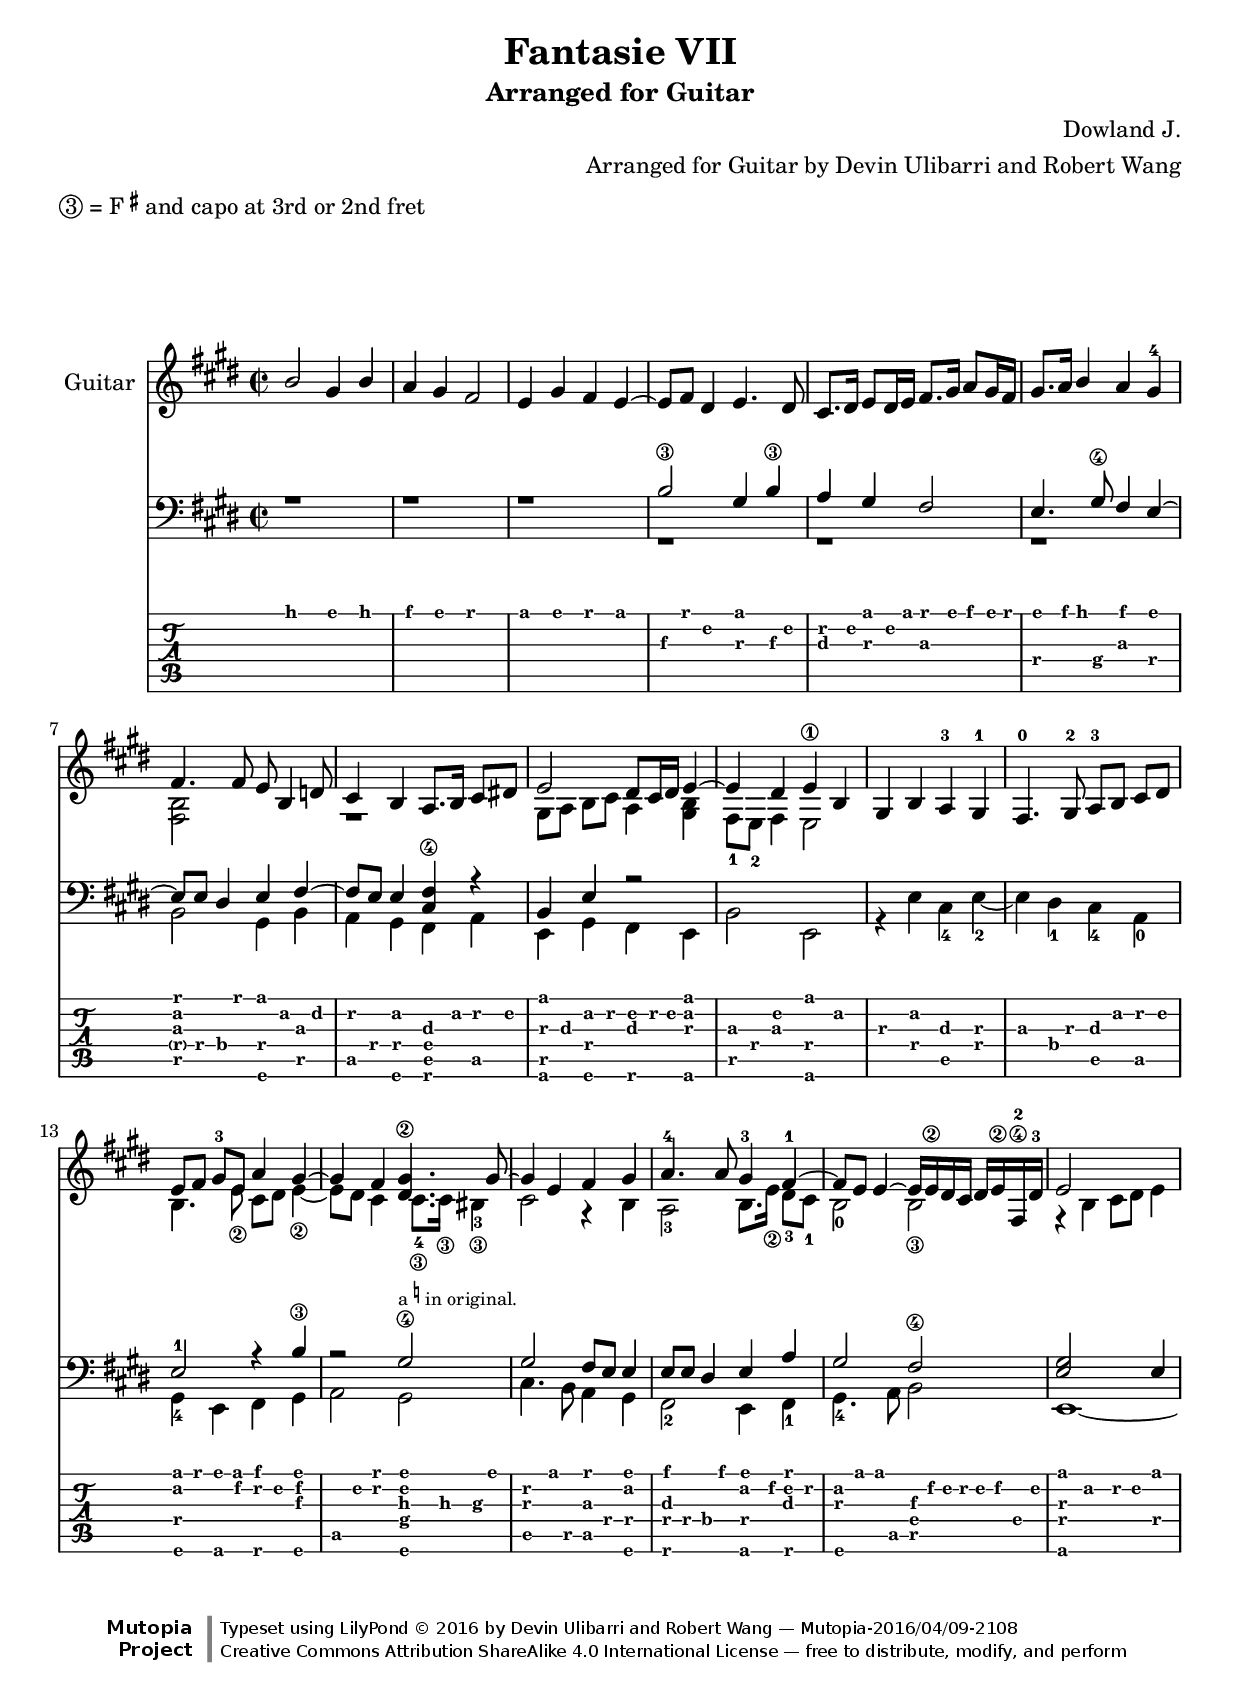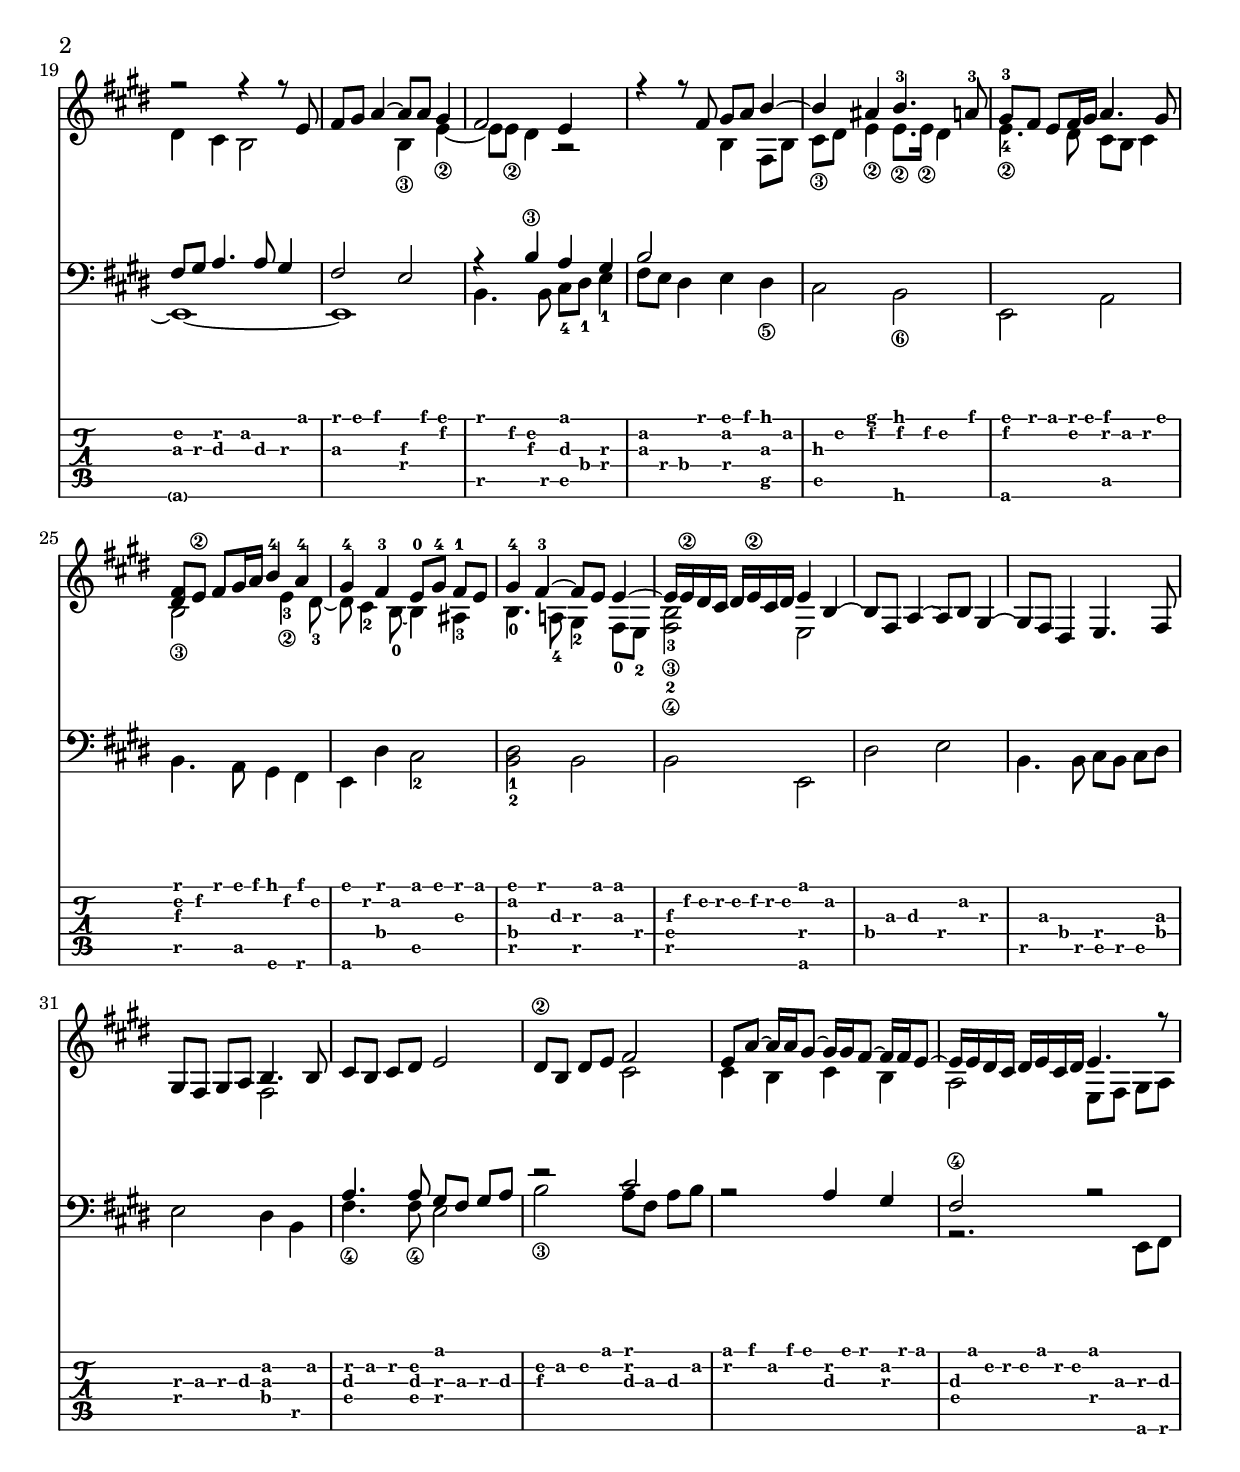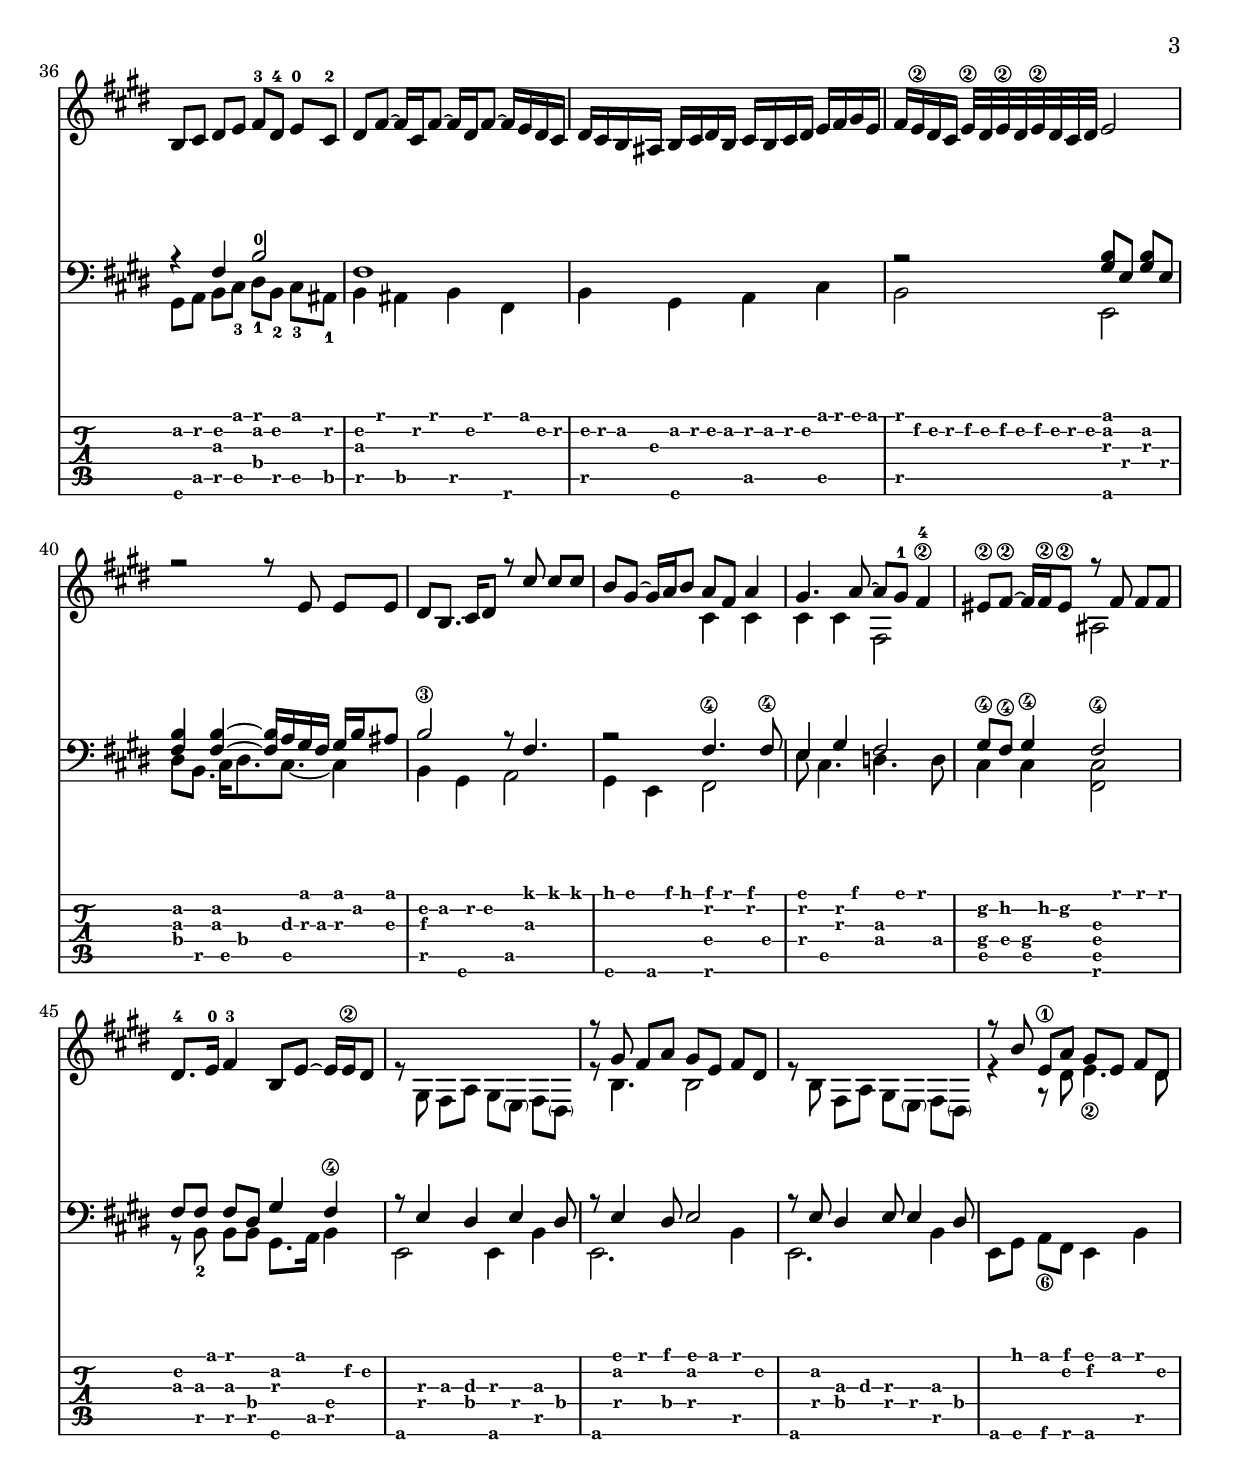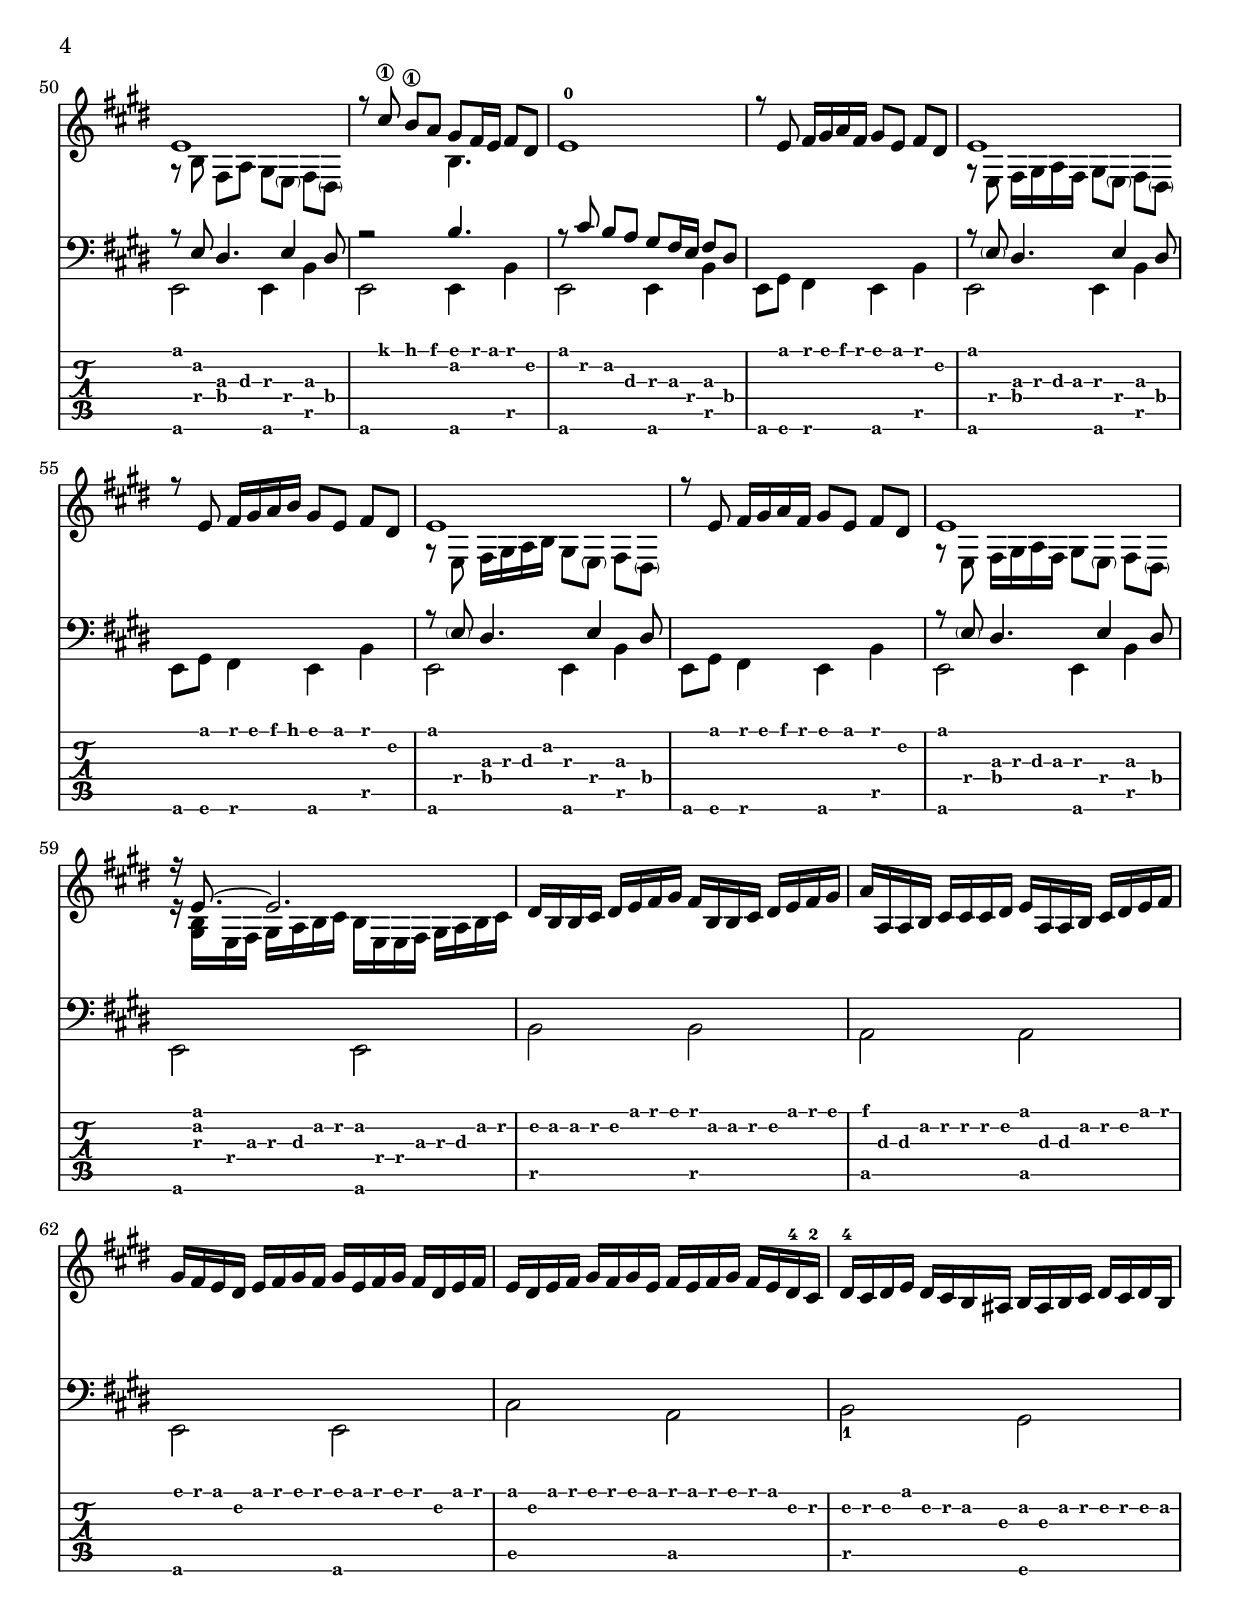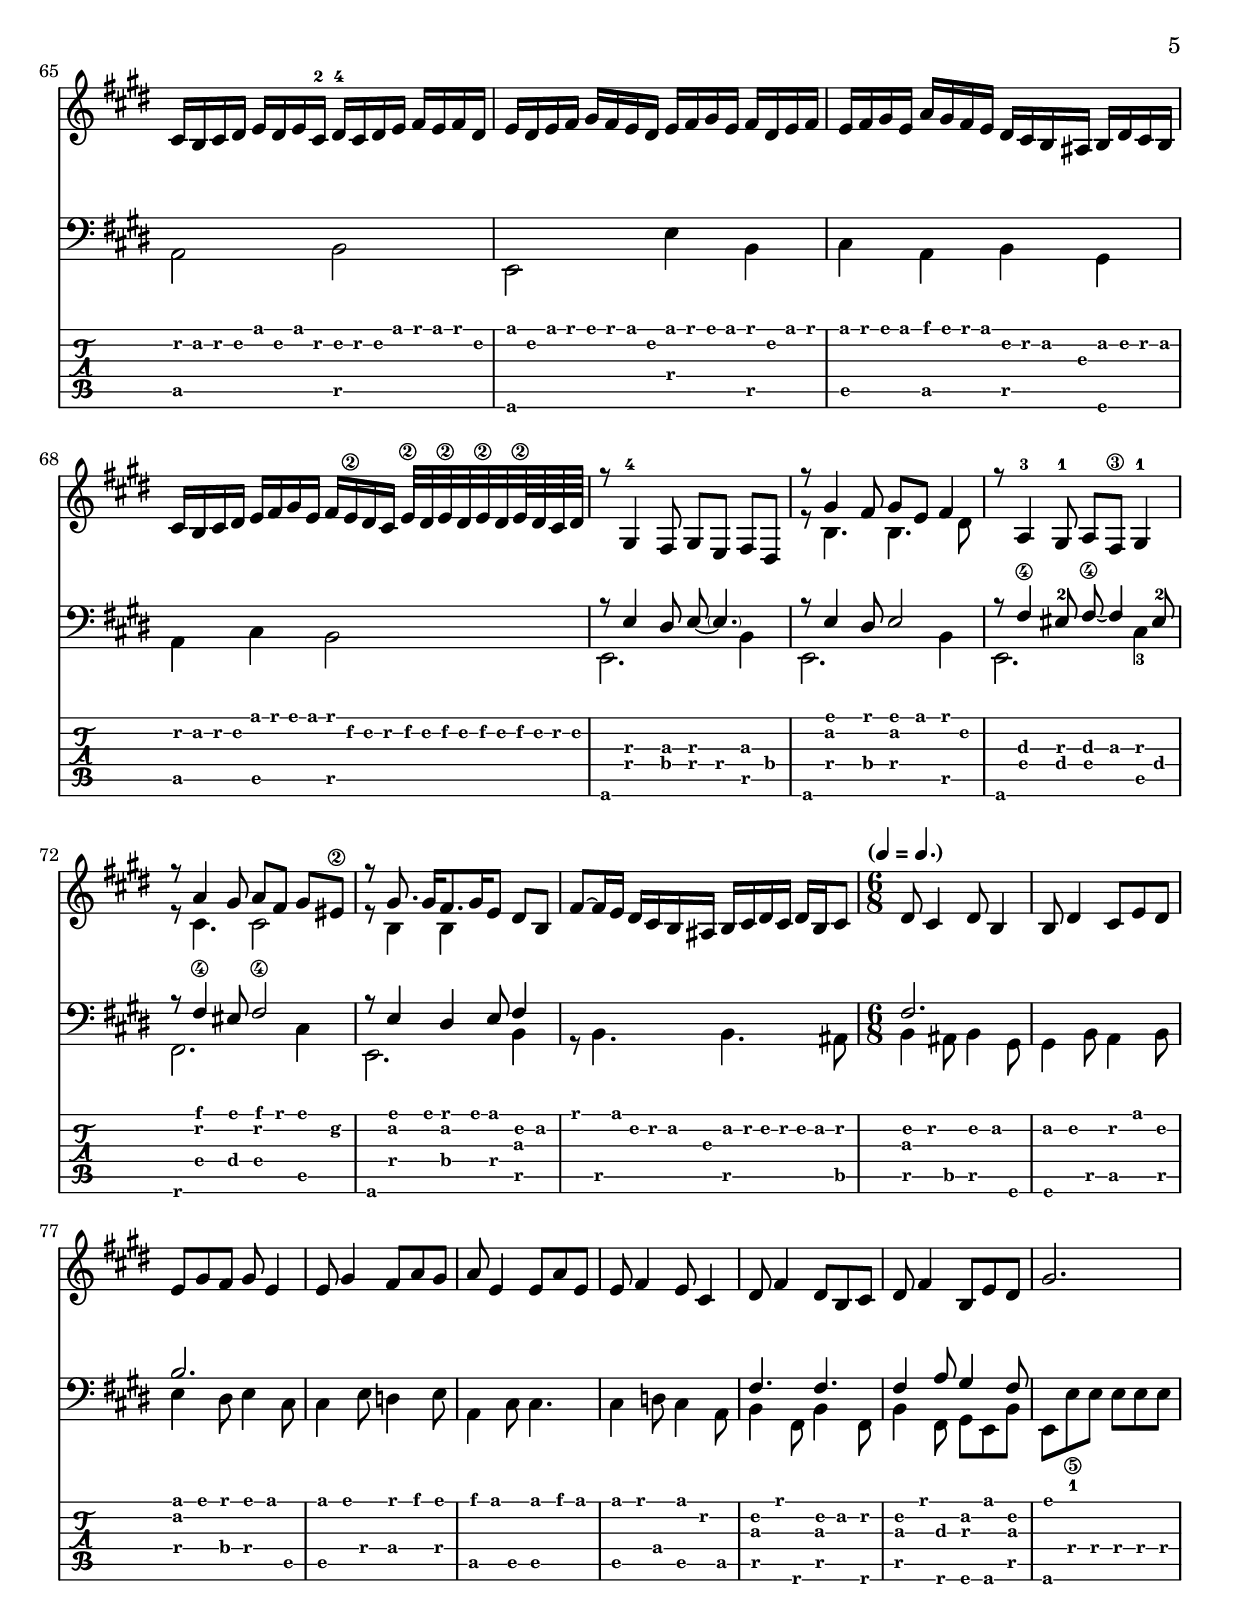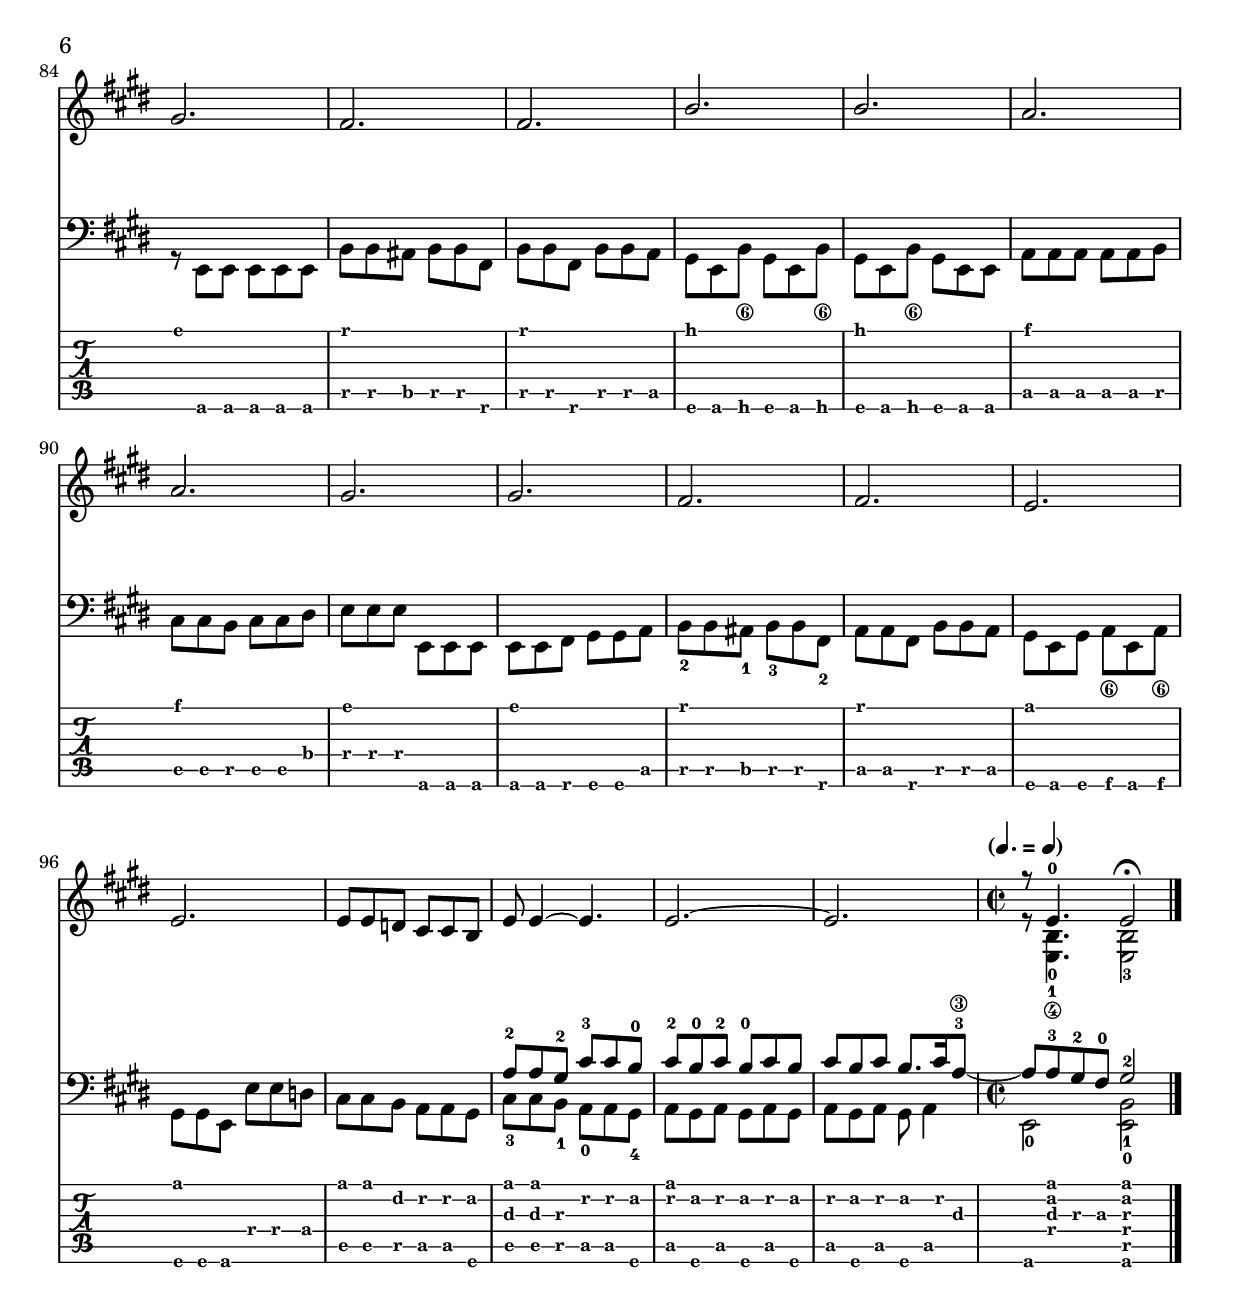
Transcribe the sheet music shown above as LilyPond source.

\version "2.18.2"

\header {
  title = "Fantasie VII"
  subtitle = "Arranged for Guitar"
  composer = "Dowland J."
  piece = \markup { \circle 3 = F\raise #1.25 \teeny \sharp and capo at 3rd or 2nd fret } % tune g down 1/2 step to f#, then capo at 3rd fret
  arranger = "Arranged for Guitar by Devin Ulibarri and Robert Wang"
  opus = ""
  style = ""
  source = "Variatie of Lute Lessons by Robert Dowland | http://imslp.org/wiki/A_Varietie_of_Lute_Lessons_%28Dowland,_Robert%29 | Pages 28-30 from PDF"
  date = ""
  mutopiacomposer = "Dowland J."
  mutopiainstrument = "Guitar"
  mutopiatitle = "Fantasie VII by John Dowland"
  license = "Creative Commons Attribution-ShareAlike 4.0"
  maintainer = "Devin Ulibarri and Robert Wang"
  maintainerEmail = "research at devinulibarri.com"

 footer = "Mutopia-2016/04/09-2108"
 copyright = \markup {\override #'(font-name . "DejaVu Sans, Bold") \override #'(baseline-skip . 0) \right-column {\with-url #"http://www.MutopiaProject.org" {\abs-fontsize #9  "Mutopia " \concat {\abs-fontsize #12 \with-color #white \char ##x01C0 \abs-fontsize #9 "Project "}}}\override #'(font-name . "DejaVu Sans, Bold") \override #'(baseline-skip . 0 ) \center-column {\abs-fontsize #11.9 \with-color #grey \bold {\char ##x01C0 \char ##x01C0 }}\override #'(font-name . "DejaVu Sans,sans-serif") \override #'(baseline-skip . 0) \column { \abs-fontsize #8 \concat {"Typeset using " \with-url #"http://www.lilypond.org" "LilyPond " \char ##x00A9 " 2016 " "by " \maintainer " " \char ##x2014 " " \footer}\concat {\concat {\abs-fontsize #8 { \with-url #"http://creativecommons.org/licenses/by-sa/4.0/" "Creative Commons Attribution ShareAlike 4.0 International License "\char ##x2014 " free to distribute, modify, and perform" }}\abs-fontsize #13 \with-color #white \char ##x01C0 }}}
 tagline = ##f
}

\paper {
  % add space between composer/opus markup and first staff
  markup-system-spacing #'padding = #3
  % add a little space between composer and opus
  markup-markup-spacing #'padding = #1.2
  top-margin = #8
  bottom-margin = #12
  system-system-spacing = #'((basic-distance . 0.1) (padding . 3))
  % annotate-spacing = ##t
}

mbreak = {} % { \break }
global = {
  \time 2/2
  \set Timing.beamExceptions = #'() % first turn beam exceptions off
  \set Timing.baseMoment = #(ly:make-moment 1/4)
  \set Timing.beatStructure = #'(1 1 1 1)
  \key e \major
}

%% C with slash -------------------------------
cWithSlash = \markup {
  \combine \roman C \translate #'(0.6 . -0.4) \draw-line #'(0 . 2.0)
}
%% Span -----------------------------------
%% Syntax: \bbarre #"text" { notes } - text = any number of box
bbarre =
#(define-music-function (barre location str music) (string? ly:music?)
   (let ((elts (extract-named-music music '(NoteEvent EventChord))))
     (if (pair? elts)
         (let ((first-element (first elts))
               (last-element (last elts)))
           (set! (ly:music-property first-element 'articulations)
                 (cons (make-music 'TextSpanEvent 'span-direction -1)
                       (ly:music-property first-element 'articulations)))
           (set! (ly:music-property last-element 'articulations)
                 (cons (make-music 'TextSpanEvent 'span-direction 1)
                       (ly:music-property last-element 'articulations))))))
   #{
       \once \override TextSpanner.font-size = #-2
       \once \override TextSpanner.font-shape = #'upright
       \once \override TextSpanner.staff-padding = #3
       \once \override TextSpanner.style = #'line
       \once \override TextSpanner.to-barline = ##f
       \once \override TextSpanner.bound-details =
            #`((left
                (text . ,#{ \markup { \draw-line #'( 0 . -.5) } #})
                (Y . 0)
                (padding . 0.25)
                (attach-dir . -2))
               (right
                (text . ,#{ \markup { \cWithSlash #str } #})
                (Y . 0)
                (padding . 0.25)
                (attach-dir . 2)))
%% uncomment this line for make full barred
      % \once \override TextSpanner.bound-details.left.text = \markup{"B" #str}
      $music
   #})

#(define RH rightHandFinger)

upperVoice = \relative c'' {
  \voiceOne
  \slurUp
  \tieUp 
  \stemUp
  \set stringNumberOrientations = #'(up)
  \set fingeringOrientations = #'(up)
  \override TextSpanner.bound-details.left.stencil-align-dir-y = #CENTER
  \override TextSpanner.dash-fraction = #0.3
  \override TextSpanner.dash-period = #1
  b2 gis4 b | %measure 1
  a gis fis2 |
  e4 gis fis e~ | 
  e8 fis dis4 e4. dis8 |
  cis8. dis16 e8 dis16 e fis8. gis16 a8 gis16 fis | 
  gis8. a16 b4 a4 gis4-4 | %measure 6
  fis4. fis8 e b4 d8 | 
  cis4 b a8. b16 cis8 dis! |
  e2 dis8 cis16 dis e4~ | 
  e4 dis e-\1 b | 
  gis b a-3 gis-1 | %measure 11
  fis4.-0 gis8-2 a-3 b cis dis | 
  e fis gis-3 e a4 gis4~ |
  gis fis <gis dis-\2>4. gis8~ |
  gis4 e fis gis | 
  a4.-4 a8 gis4-3 fis-1~ | 
  fis8 e e4~ e16 e-\2 dis cis dis e-\2 fis,-2-\4 dis'-3 | %measure  17; I am keeping the a in top line to keep the rhythm easy to read
  e2 s2 | 
  r2 r4 r8 e8 | 
  fis gis a4~ a8 a8 gis4 | 
  fis2 e4 s4 | %measure 21
  r4 r8 fis gis a b4~ |  %measure 22
  b4 ais b4.-3 a8-3 | 
  gis-3 fis e fis16 gis a4. gis8 | 
  <fis dis>8 e-\2 fis gis16 a b4-4 a-4 | 
  gis-4 fis-3 e8-0 gis-4 fis-1 e |  %measure 26
  gis4-4 fis-3~ fis8 e e4~| 
  e16 e-\2 dis cis dis e-\2 cis dis e4 b~ | %measure 28; this is where the Faber version diverged by a half note's length
  b8 fis a4~ a8 b gis4~ | 
  gis8 fis dis4 e4. fis8 | 
  gis8 fis gis a b4. b8 |  %measure 31
  cis8 b cis dis e2 |  %measure 32
  dis8-\2 b dis e fis2 |
  e8 a~ a16 a gis8~  gis16 gis fis8~ fis16 fis e8~ |
  e16 e dis cis dis e cis dis e4. r8 |
  b8 cis dis e fis8-3 dis-4 e-0 cis-2 | %measure 36
  dis8 fis~ fis16 cis fis8~ fis16 dis fis8~ fis16 e dis cis |  %measure 37
  dis16 cis b ais b cis dis b cis b cis dis e fis gis e | 
  fis16 e-\2 dis cis e32-\2 dis e-\2 dis e-\2 dis cis dis e2 | %measure 39
  r2 r8 e e e |
  dis8 b8. cis16 dis8 r cis' cis cis |  %measure 41
  b8 gis~ gis16 a b8 a fis a4 | %measure 42
  gis4. a8~ a gis-1 fis4-4-\2 |
  eis8-\2 fis-\2~ fis16 fis-\2 eis8-\2 r8 fis fis fis | %measure 44
  dis8.-4 e16-0 fis4-3 b,8 e8~ e16 e-\2 dis8 | 
  s1 | %measure 46
  r8 gis fis a gis e fis dis |
  s1 |
  r8 b'8 e,-\1 a gis e fis8 dis |
  e1 |
  r8 cis'8-\1 b-\1 a gis fis16 e fis8 dis | %measure 51
  e1-0 |
  r8 e fis16 gis a fis gis8 e fis dis |
  e1 | 
  r8 e fis16 gis a b gis8 e fis dis | %measure 55
  e1 | 
  r8 e fis16 gis a fis gis8 e fis dis | %Original Tab: r8 g a16 b c b b8 g a fis |
  e1 | 
  r16 <e>8.~ e2. | %measure 59
  dis16 b b cis dis e fis gis fis b, b cis dis e fis gis |
  a a, a b cis cis cis dis e a, a b cis dis e fis | %measure 61
  gis fis e dis e fis gis fis gis e fis gis fis dis e fis |
  e dis e fis gis fis gis e fis e fis gis fis e dis-4 cis-2 |
  dis-4 cis dis e dis cis b ais b ais b cis dis cis dis b | %measure 64
  cis b cis dis e dis e cis-2 dis-4 cis dis e fis e fis dis |
  e dis e fis gis fis e dis e fis gis e fis dis e fis | %measure 66
  e fis gis e a gis fis e dis cis b ais b dis cis b |
  cis b cis dis e fis gis e fis e-\2 dis cis e32-\2 dis e-\2 dis e-\2 dis e64-\2 dis cis dis |
  r8 gis,4-4 fis8 gis e fis8 dis8 | %measure 69
  r8 gis'4 fis8 gis e fis4 |
  r8 a,4-3 gis8-1 a fis-\3 gis4-1 |
  r8 a'4 gis8 a fis gis eis-\2 |
  r8 gis8. gis16 fis8. gis16 e8 dis b | %measure 73
  fis'8~ fis16 e dis cis b ais b cis dis cis dis b cis8 |
  \time 6/8
  \tempo \markup {
    \concat {
      (
      \smaller \general-align #Y #DOWN \note #"4" #1
      " = "
      \smaller \general-align #Y #DOWN \note #"4." #1
      )
    }
  }
  dis8 cis4 dis8 b4 |  %measure 75; start 6/8 time
  b8 dis4 cis8 e dis | %measure 76
  e gis fis gis e4 |
  e8 gis4 fis8 a gis |
  a8 e4 e8 a e | 
  e8 fis4 e8 cis4 |
  dis8 fis4 dis8 b cis | 
  dis8 fis4 b,8 e dis | %measure 82
  gis2. |
  gis2. |
  fis2. | 
  fis2. |
  b2. |
  b2. |
  a2. |
  a2. | %measure 90
  gis2. | 
  gis2. |
  fis2. | 
  fis2. | %measure 94
  e2. | 
  e2. |
  e8 e d cis cis b | 
  e8 e4~ e4. |
  e2.~ |
  
  \tempo \markup {
  }
  e2. | %measure 100
   \time 2/2
  \tempo \markup {
    \concat {
      (
      \smaller \general-align #Y #DOWN \note #"4." #1
      " = "
      \smaller \general-align #Y #DOWN \note #"4" #1
      )
    }
  }
  r8 <e>4.-0 <e>2 \fermata \bar "|."
}


lowerVoice = \relative c {
  \voiceFour
  \slurDown
  \stemDown
  \tieDown
  \set stringNumberOrientations = #'(down)
  \set fingeringOrientations = #'(down)
  \override TextSpanner.bound-details.left.stencil-align-dir-y = #CENTER
  \override TextSpanner.dash-fraction = #0.3
  \override TextSpanner.dash-period = #1
  s1 |
  s1 |
  s1 |
  r1 |
  r1 |
  r1 | %measure 6
  b2 gis4 b | %measure 7
  a4 gis fis a |
  <e>4 gis fis e |
  b'2 e, |
  r4 e' cis-4 e-2~ | %measure 11
  e4 dis-1 cis-4 a-0 |
  gis4-4 e fis gis |
  a2 gis |
  cis4. b8 a4 gis |
  fis2-2 e4 fis-1 |
  gis4.-4 a8 b2 | %measure 17
  e,1~ | %measure 18
  e1~ |
  e1 |
  b'4. b8 cis8-4 dis-1 e4-1 |
  fis8 e dis4 e dis-\5 | %measure 22
  cis2 b2-\6 |
  e,2 a2 |
  b4. a8 gis4 fis |
  e4 dis' cis2-2 | %measure 26
  <b-2 dis-1>2 b |
  b2 e,2 | %measure 28
  dis'2 e |
  b4. b8 cis b cis dis |
  e2 dis4 b | %measure 31
  fis'4.-\4 fis8-\4 e2 |
  b'2-\3 a8 fis a b |
  s1 |
  r2. e,,8 fis |
  gis8 a b cis-3 dis-1 b-2 cis-3 ais-1 | %measure 36
  b4 ais b fis |
  b4 gis a cis |
  b2 e, |
  dis'8 b8. cis16 dis8. cis8.~ cis4 | %measure 40
  b4 gis a2 |
  gis4 e fis2 |
  e'8 cis4. d4. d8 | %measure 43
  cis4 cis <fis, cis'>2 | %measure 44
  r8 b-2 b b gis8. a16 b4 |
  e,2 e4 b'4 |
  e,2. b'4 | %measure 47
  e,2. b'4 | 
  e,8 gis a-\6 fis e4 b' |
  e,2 e4 b' |
  e,2 e4 b' |
  e,2 e4 b' | %measure 52
  e,8 gis fis4 e b' | 
  e,2 e4 b' |
  e,8 gis fis4 e b' | 
  e,2 e4 b' |
  e,8 gis fis4 e b' | %measure 57
  e,2 e4 b' |
  e,2 e2 | %measure 59, where the 32nd notes begin
  b'2 b |
  a2 a | %measure 61
  e2 e |
  cis'2 a |
  b2-1 gis | %measure 64
  a2 b |
  e,2 e'4 b | %measure 66
  cis4 a b gis |
  a4 cis b2 | %Hard to read lute tab, I think this last one is rest; Chose half note length
  e,2. b'4 | %measure 69
  e,2. b'4 |
  e,2. cis'4-3 |
  fis,2. cis'4 |
  e,2. b'4 | %measure 73
  r8 b4. b4. ais8 | %...or a rest could be notated; r8 d4. d4. cis8; NOTE: If you look at lute tab closely, this d in bass seems to be between the top voice's 'a' and 'g' thus making me suspect this rhythm to be correct.
  b4 ais8 b4 gis8 | %measure 75, where the 6/8 begins
  gis4 b8 a4 b8 | %measure 76
  e4 dis8 e4 cis8 |
  cis4 e8 d4 e8 |
  a,4 cis8 cis4. |
  cis4 d8 cis4 a8 |
  b4 fis8 b4 fis8 |
  b4 fis8 gis e b' |  %measure 82
  e,8 e'-1-\5 e e e e |
  r8 e, e e e e |
  b'8 b ais b b fis |
  b8 b fis b b a |
  gis8 e b'-\6 gis e b'-\6 |
  gis8 e b'-\6 gis e e | %measure 88
  a8 a a a a b |
  cis8 cis b cis cis dis |
  e8 e e e, e e |
  e8 e fis gis gis a |
  b8-2 b ais-1 b-3 b fis-2 |
  a8 a fis b b a | %measure 94
  gis8 e gis a-\6 e a-\6 |
  gis8 gis e e' e d |
  cis8 cis b a a gis |
  cis8-3 cis b-1 a-0 a gis-4 |
  a8 gis a gis a gis |
  a8 gis a gis a4 | %measure 100
  e2-0 <b'-1 e,-0>2 |
}

upperMiddleVoice = \relative c' {
  \voiceTwo
  \set stringNumberOrientations = #'(down)
  \set fingeringOrientations = #'(down)
  \override TextSpanner.bound-details.left.stencil-align-dir-y = #CENTER
  \override TextSpanner.font-size = #-5
  \override TextSpanner.dash-fraction = #0.3
  \override TextSpanner.dash-period = #1
  s1 | 
  s1 |
  s1 | 
  s1 |
  s1 |
  s1 | %measure 6; imitation begins
  <b fis>2 s2 |
  r1 |
  gis8 a b cis a4 <b gis> |
  fis8-1 e-2 fis4 e2 |
  s1 | %measure 11
  s1 |
  b'4. e8-\2 cis dis e4-\2~ |
  e8 dis cis4 cis8.-4-\3 cis16-\3 bis4-3-\3 | %original tab from R. Dowland has a 'c' note on 4th string, but I cannot imagine this to be correct.
  cis2 r4 b4 |
  a2-3 b8. e16-\2 dis8-3 cis-1 |
  b2-0 b2-\3 | %measure 17
  r4 b cis8 dis e4 |
  dis4 cis b2 |
  s2 b4-\3 e-\2~ |
  e8 e-\2 dis4 r2 | %measure 21
  s2 b4 fis8 b | %measure 22
  cis8-\3 dis e4-\2 e8.-\2 e16-\2 dis4 |
  e4.-4-\2 dis8 cis b cis4 |
  b2-\3 s8 e4-3-\2 dis8-3~ |
  dis8 cis4-2 b8-0~ b4 ais-3 | %measure 26
  b4.-0 a!8-4 gis4-2 fis8-0 e-2 |
  <fis-2-\4 b-3-\3>2-\3 e2 |
  s1 | %measure 29; The Faber diverges here
  s1 | 
  s2 fis2 | %measure 31
  s1 |
  s2 cis'2 |
  cis4 b <cis>4 <b>4 |
  <a>2 e8 fis gis a | 
  s1 | % measure 36
  s1 |
  s1 |
  s1 |  % measure 39
  s1 | % measure 40; this measure needs fixed
  s1 |
  s2 <cis>4 <cis> | % measure 42
  cis4 <cis> fis,2 |
  s2 <ais>2 |
  s1 |
  r8 <gis>8 fis <a> gis8 \parenthesize e fis \parenthesize dis | % measure 46
  r8 <b'>4. <b>2 |
  r8 <b>8 fis <a> gis \parenthesize e <fis> \parenthesize dis |
  r4 r8 dis'8 e4.-\2 dis8 |
  r8 <b>8 <fis> a gis8 \parenthesize e fis \parenthesize dis|
  s2 b'4. s8 | % measure 51
  s1 |
  s1 | 
  r8 e, <fis>16 gis a fis gis8 \parenthesize e fis \parenthesize dis |
  s1 | % measure 55
  r8 e fis16 gis a b gis8 \parenthesize e fis \parenthesize dis |
  s1 |
  r8 e fis16 gis a fis gis8 \parenthesize e fis \parenthesize dis |
  r16 <gis b> e fis gis a b cis b e, e fis gis a b cis | % measure 59
  s1 | 
  s1 | % measure 61
  s1 |
  s1 |
  s1 | % measure 64
  s1 | 
  s1 | % measure 66
  s1 |
  s1 |
  s1 | % measure 69
  r8 <b>4. <b>4. dis8 |
  s1 |
  r8 <cis>4. <cis>2 |
  r8 <b>4 <b> s4. | % measure 73
  s1 |
  s2. | % measure 75
  s2. | % measure 76
  s2. |
  s2. |
  s2. |
  s2. |
  s2. |
  s2. | % measure 82
  s2. |
  s2. |
  s2. |
  s2. |
  s2. |
  s2. |
  s2. |
  s2. |
  s2. |
  s2. |
  s2. |
  s2. |
  s2. |
  s2. |
  s2. |
  s2. |
  s2. |
  s2. | %measure 100
  r8 <b-0 e,-1-\4>4. <b e,-3>2 |
}

lowerMiddleVoice = \relative c' {
  \voiceThree
  \set stringNumberOrientations = #'(up)
  \set fingeringOrientations = #'(up)
  \override TextSpanner.bound-details.left.stencil-align-dir-y = #CENTER
  \override TextSpanner.font-size = #-5
  \override TextSpanner.dash-fraction = #0.3
  \override TextSpanner.dash-period = #1
  r1 | 
  r1 |
  r1 | 
  b2-\3 gis4 b-\3 |
  a gis fis2 |
  e4. gis8-\4 fis4 e~ | %measure 6; imitation begins
  e8 e dis4 e4 fis~ |
  fis8 e e4 <fis-\4 cis> r4 |
  b,4 e r2 |
  s1 |
  s1 | %measure 11
  s1 |
  e2-1 r4 b'4-\3 |
  r2 gis2-\4^ \markup \tiny { a\raise #1.25 \teeny \natural "in original." } | %original tab from R. Dowland has a 'c' note on 4th string, but I cannot imagine this to be correct.
  gis2 fis8 e e4 |
  e8 e dis4 e4 a4 |
  gis2 fis2-\4 | %measure 17
  <gis e>2 s4 e4 |
  fis8 gis a4. a8 gis4 |
  fis2 e |
  r4 <b'-\3>4 a4 gis4 | %measure 21
  b2 s2 | %measure 22
  s1 |
  s1 |
  s1 |
  s1 | %measure 26
  s1 |
  s1 |
  s1 | %measure 29; The Faber diverges here
  s1 | 
  s1 | %measure 31
  a4. a8 gis8 fis gis a |
  r2 cis2 |
  r2 a4 <gis>4 |
  <fis-\4>2 r2 | 
  r4 fis4 b2-0 | % measure 36
  fis1 |
  s1 |
  r2 <b gis>8 e, <b' gis> e, |  % measure 39
  <b' fis>4 \tieUp <b fis>4~ <b fis>16 \tieDown a gis fis gis b ais8 | % measure 40; this measure needs fixed
  b2-\3 r8 fis4. |
  r2 <fis-\4>4. <fis-\4>8 | % measure 42
  e4 <gis> fis2 |
  gis8-\4 fis-\4 gis4-\4 <fis-\4>2 |
  fis8 fis fis dis gis4 fis-\4 |
  r8 <e>4 <dis> %{ \parenthesize %} e dis8 | % measure 46; it is not really feasible to play the two g notes, but the counterpoint is there
  r8 <e>4 dis8 <e>2 |
  r8 <e>8 <dis>4 <e>8 e4 dis8 |
  s1 |
  r8 <e>8 <dis>4. e4 dis8 |
  r2 b'4. s8 | % measure 51
  r8 cis b a gis fis16 e fis8 dis |
  s1 | 
  r8 \parenthesize <e>8 <dis>4. e4 dis8 |
  s2 s2 | % measure 55
  r8 \parenthesize <e>8 <dis>4. e4 dis8 |
  s1 |
  r8 \parenthesize <e>8 <dis>4. e4 dis8 |
  s1 | % measure 59
  s1 | 
  s1 | % measure 61
  s1 |
  s1 |
  s1 | % measure 64
  s1 | 
  s1 | % measure 66
  s1 |
  s1 |
  r8 e4 dis8 e8~ \parenthesize e4. | % measure 69
  r8 <e>4 dis8 <e>2 | % MY_NOTES: r8 g,~ g fis r8 d'4. |
  r8 fis4-\4 eis8-2 fis8-\4~ fis4 eis8-2 |
  r8 <fis-\4>4 eis8 <fis-\4>2 |
  r8 <e>4 <dis> e8 fis4 | % measure 73
  s1 |
  fis2. | % measure 75
  s2. | % measure 76
  b2. |
  s2. |
  s2. |
  s2. |
  fis4. fis4. |
  fis4 a8 gis4 fis8 | % measure 82
  s2. |
  s2. |
  s2. |
  s2. |
  s2. |
  s2. |
  s2. |
  s2. |
  s2. |
  s2. |
  s2. |
  s2. |
  s2. |
  s2. |
  s2. |
  a8-2 a gis-2 cis-3 cis b-0 |
  cis8-2 b-0 cis-2 b-0 cis b |
  cis8 b cis b8. cis16 a8-3-\3~ |
  a8 a-3 gis-2 fis-0 gis2-2
}

%%{ %This is for the original lute fingering
upperVoiceLute = \relative c'' {
  \voiceOne
  \slurUp
  \tieUp 
  \stemUp
  \set stringNumberOrientations = #'(up)
  \set fingeringOrientations = #'(up)
  \override TextSpanner.bound-details.left.stencil-align-dir-y = #CENTER
  \override TextSpanner.dash-fraction = #0.3
  \override TextSpanner.dash-period = #1
  d2 b4 d | %measure 1
  c b a2 |
  g4 b a g~ | 
  g8 a fis4 g4. fis8 |
  e8. fis16 g8 fis16 g a8. b16 c8 b16 a | 
  b8. c16 d4 c4 b4 | %measure 6
  a4. a8 g d4 f8 | 
  e4 d c8. d16 e8 fis! |
  g2 fis8 e16 fis g4~ | 
  g4 fis g-\1 d | 
  b d c b | %measure 11
  a4. b8 c d e fis | 
  g a b g c4 b4~ |
  b a <b fis-\2>4. b8~ |
  b4 g a b | 
  c4. c8 b4 a~ | 
  a8 g g4~ g16 g-\2 fis e fis g-\2 a,-\4 fis' | %measure  17; I am keeping the a in top line to keep the rhythm easy to read
  g2 s2 | 
  r2 r4 r8 g8 | 
  a b c4~ c8 c8 b4 | 
  a2 g4 s4 | %measure 21
  r4 r8 a b c d4~ |  %measure 22
  d4 cis d4. c8 | 
  b a g a16 b c4. b8 | 
  <a fis>8 g-\2 a b16 c d4 c | 
  b a g8 b a g |  %measure 26
  b4 a~ a8 g g4~| 
  g16 g-\2 fis e fis g-\2 e fis g4 d~ | %measure 28; this is where the Faber version diverged by a half note's length
  d8 a c4~ c8 d b4~ | 
  b8 a fis4 g4. a8 | 
  b8 a b c d4. d8 |  %measure 31
  e8 d e fis g2 |  %measure 32
  fis8-\2 d fis g a2 |
  g8 c~ c16 c b8~  b16 b a8~ a16 a g8~ |
  g16 g fis e fis g e fis g4. r8 |
  d8 e fis g a8 fis g e | %measure 36
  fis8 a~ a16 e a8~ a16 fis a8~ a16 g fis e |  %measure 37
  fis16 e d cis d e fis d e d e fis g a b g | 
  a16 g-\2 fis e g32-\2 fis g-\2 fis g-\2 fis e fis g2 | %measure 39
  r2 r8 g g g |
  fis8 d8. e16 fis8 r e' e e |  %measure 41
  d8 b~ b16 c d8 c a c4 | %measure 42
  b4. c8~ c b a4 |
  gis8-\2 a-\2~ a16 a-\2 gis8-\2 r8 a a a | %measure 44
  fis8. g16 a4 d,8 g8~ g16 g-\2 fis8 | 
  s1 | %measure 46
  r8 b a c b g a fis |
  s1 |
  r8 d'8 g,-\1 c b g a8 fis |
  g1 |
  r8 e'8-\1 d-\1 c b a16 g a8 fis | %measure 51
  g2 s2 |
  r8 g a16 b c a b8 g a fis |
  g1 | 
  r8 g a16 b c d b8 g a fis | %measure 55
  g1 | 
  r8 g a16 b c a b8 g a fis | %Original Tab: r8 g a16 b c b b8 g a fis |
  g1 | 
  r16 <g>8.~ g2. | %measure 59
  fis16 d d e fis g a b a d, d e fis g a b |
  c c, c d e e e fis g c, c d e fis g a | %measure 61
  b a g fis g a b a b g a b a fis g a |
  g fis g a b a b g a g a b a g fis e |
  fis e fis g fis e d cis d cis d e fis e fis d | %measure 64
  e d e fis g fis g e fis e fis g a g a fis |
  g fis g a b a g fis g a b g a fis g a | %measure 66
  g a b g c b a g fis e d cis d fis e d |
  e d e fis g a b g a g-\2 fis e g32-\2 fis g-\2 fis g-\2 fis g64-\2 fis e fis |
  r8 b,4 a8 b g a8 fis8 | %measure 69
  r8 b'4 a8 b g a4 |
  r8 c,4 b8 c a-\3 b4 |
  r8 c'4 b8 c a b gis-\2 |
  r8 b8. b16 a8. b16 g8 fis d | %measure 73
  a'8~ a16 g fis e d cis d e fis e fis d e8 |
  \time 6/8
  \tempo \markup {
    \concat {
      (
      \smaller \general-align #Y #DOWN \note #"4" #1
      " = "
      \smaller \general-align #Y #DOWN \note #"4." #1
      )
    }
  }
  fis8 e4 fis8 d4 |  %measure 75; start 6/8 time
  d8 fis4 e8 g fis | %measure 76
  g b a b g4 |
  g8 b4 a8 c b |
  c8 g4 g8 c g | 
  g8 a4 g8 e4 |
  fis8 a4 fis8 d e | 
  fis8 a4 d,8 g fis | %measure 82
  b2. |
  b2. |
  a2. | 
  a2. |
  d2. |
  d2. |
  c2. |
  c2. | %measure 90
  b2. | 
  b2. |
  a2. | 
  a2. | %measure 94
  g2. | 
  g2. |
  g8 g f e e d | 
  g8 g4~ g4. |
  g2.~ |
  
  \tempo \markup {
  }
  g2. | %measure 100
   \time 2/2
  \tempo \markup {
    \concat {
      (
      \smaller \general-align #Y #DOWN \note #"4." #1
      " = "
      \smaller \general-align #Y #DOWN \note #"4" #1
      )
    }
  }
  r8 <g>4. <g>2 \fermata \bar "|."
}


lowerVoiceLute = \relative c {
  \voiceFour
  \slurDown
  \stemDown
  \tieDown
  \set stringNumberOrientations = #'(down)
  \set fingeringOrientations = #'(down)
  \override TextSpanner.bound-details.left.stencil-align-dir-y = #CENTER
  \override TextSpanner.dash-fraction = #0.3
  \override TextSpanner.dash-period = #1
  s1 |
  s1 |
  s1 |
  r1 |
  r1 |
  r1 | %measure 6
  d2 b4 d | %measure 7
  c4 b a c |
  <g>4 b a g |
  d'2 g, |
  r4 g' e g~ | %measure 11
  g4 fis e c |
  b4 g a b |
  c2 b |
  e4. d8 c4 b |
  a2 g4 a |
  b4. c8 d2 | %measure 17
  g,1~ | %measure 18
  g1~ |
  g1 |
  d'4. d8 e8 fis g4 |
  a8 g fis4 g fis-\5 | %measure 22
  e2 d2-\6 |
  g,2 c2 |
  d4. c8 b4 a |
  g4 fis' e2 | %measure 26
  <d fis>2 d |
  d2 g,2 | %measure 28
  fis'2 g |
  d4. d8 e d e fis |
  g2 fis4 d | %measure 31
  a'4.-\4 a8-\4 g2 |
  d'2-\3 c8 a c d |
  s1 |
  r2. g,,8 a |
  b8 c d e fis d e cis | %measure 36
  d4 cis d a |
  d4 b c e |
  d2 g, |
  fis'8 d8. e16 fis8. e8.~ e4 | %measure 40
  d4 b c2 |
  b4 g a2 |
  g'8 e4. f4. f8 | %measure 43
  e4 e <a, e'>2 | %measure 44
  r8 d d d b8. c16 d4 |
  g,2 g4 d'4 |
  g,2. d'4 | %measure 47
  g,2. d'4 | 
  g,8 b c-\6 a g4 d' |
  g,2 g4 d' |
  g,2 g4 d' |
  g,2 g4 d' | %measure 52
  g,8 b a4 g d' | 
  g,2 g4 d' |
  g,8 b a4 g d' | 
  g,2 g4 d' |
  g,8 b a4 g d' | %measure 57
  g,2 g4 d' |
  g,2 g2 | %measure 59, where the 32nd notes begin
  d'2 d |
  c2 c | %measure 61
  g2 g |
  e'2 c |
  d2 b | %measure 64
  c2 d |
  g,2 g'4 d | %measure 66
  e4 c d b |
  c4 e d2 | %Hard to read lute tab, I think this last one is rest; Chose half note length
  g,2. d'4 | %measure 69
  g,2. d'4 |
  g,2. e'4 |
  a,2. e'4 |
  g,2. d'4 | %measure 73
  r8 d4. d4. cis8 | %...or a rest could be notated; r8 d4. d4. cis8; NOTE: If you look at lute tab closely, this d in bass seems to be between the top voice's 'a' and 'g' thus making me suspect this rhythm to be correct.
  d4 cis8 d4 b8 | %measure 75, where the 6/8 begins
  b4 d8 c4 d8 | %measure 76
  g4 fis8 g4 e8 |
  e4 g8 f4 g8 |
  c,4 e8 e4. |
  e4 f8 e4 c8 |
  d4 a8 d4 a8 |
  d4 a8 b g d' |  %measure 82
  g,8 g' g g g g |
  r8 g, g g g g |
  d'8 d cis d d a |
  d8 d a d d c |
  b8 g d'-\6 b g d'-\6 |
  b8 g d'-\6 b g g | %measure 88
  c8 c c c c d |
  e8 e d e e fis |
  g8 g g g, g g |
  g8 g a b b c |
  d8 d cis d d a |
  c8 c a d d c | %measure 94
  b8 g b c-\6 g c-\6 |
  b8 b g g' g f |
  e8 e d c c b |
  e8 e d c c b |
  c8 b c b c b |
  c8 b c b c4 | %measure 100
  g2 <d' g,>2 |
}

upperMiddleVoiceLute = \relative c' {
  \voiceTwo
  \set stringNumberOrientations = #'(down)
  \set fingeringOrientations = #'(down)
  \override TextSpanner.bound-details.left.stencil-align-dir-y = #CENTER
  \override TextSpanner.font-size = #-5
  \override TextSpanner.dash-fraction = #0.3
  \override TextSpanner.dash-period = #1
  s1 | 
  s1 |
  s1 | 
  s1 |
  s1 |
  s1 | %measure 6; imitation begins
  <d a>2 s2 |
  r1 |
  b8 c d e c4 <d b> |
  a8 g a4 g2 |
  s1 | %measure 11
  s1 |
  d'4. g8-\2 e fis g4-\2~ |
  g8 fis e4 e8.-\3 e16-\3 dis4-\3 | %original tab from R. Dowland has a 'c' note on 4th string, but I cannot imagine this to be correct.
  e2 r4 d4 |
  c2 d8. g16-\2 fis8 e |
  d2 d2-\3 | %measure 17
  r4 d e8 fis g4 |
  fis4 e d2 |
  s2 d4-\3 g-\2~ |
  g8 g-\2 fis4 r2 | %measure 21
  s2 d4 a8 d | %measure 22
  e8-\3 fis g4-\2 g8.-\2 g16-\2 fis4 |
  g4.-\2 fis8 e d e4 |
  d2-\3 s8 g4-\2 fis8~ |
  fis8 e4 d8~ d4 cis | %measure 26
  d4. c!8 b4 a8 g |
  <a-\4 d-\3>2-\3 g2 |
  s1 | %measure 29; The Faber diverges here
  s1 | 
  s2 a2 | %measure 31
  s1 |
  s2 e'2 |
  e4 d <e>4 <d>4 |
  <c>2 g8 a b c | 
  s1 | % measure 36
  s1 |
  s1 |
  s1 |  % measure 39
  s1 | % measure 40; this measure needs fixed
  s1 |
  s2 <e>4 <e> | % measure 42
  e4 <e> a,2 |
  s2 <cis>2 |
  s1 |
  r8 <b>8 a <c> b8 \parenthesize g a \parenthesize fis | % measure 46
  r8 <d'>4. <d>2 |
  r8 <d>8 a <c> b \parenthesize g <a> \parenthesize fis |
  r4 r8 fis'8 g4.-\2 fis8 |
  r8 <d>8 <a> c b8 \parenthesize g a \parenthesize fis|
  s2 d'4. s8 | % measure 51
  s1 |
  s1 | 
  r8 g, <a>16 b c a b8 \parenthesize g a \parenthesize fis |
  s1 | % measure 55
  r8 g a16 b c d b8 \parenthesize g a \parenthesize fis |
  s1 |
  r8 g a16 b c a b8 \parenthesize g a \parenthesize fis |
  r16 <b d> g a b c d e d g, g a b c d e | % measure 59
  s1 | 
  s1 | % measure 61
  s1 |
  s1 |
  s1 | % measure 64
  s1 | 
  s1 | % measure 66
  s1 |
  s1 |
  s1 | % measure 69
  r8 <d>4. <d>4. fis8 |
  s1 |
  r8 <e>4. <e>2 |
  r8 <d>4 <d> s4. | % measure 73
  s1 |
  s2. | % measure 75
  s2. | % measure 76
  s2. |
  s2. |
  s2. |
  s2. |
  s2. |
  s2. | % measure 82
  s2. |
  s2. |
  s2. |
  s2. |
  s2. |
  s2. |
  s2. |
  s2. |
  s2. |
  s2. |
  s2. |
  s2. |
  s2. |
  s2. |
  s2. |
  s2. |
  s2. |
  s2. | %measure 100
  r8 <d g,>4. <d g,>2 |
}

lowerMiddleVoiceLute = \relative c' {
  \voiceThree
  \set stringNumberOrientations = #'(up)
  \set fingeringOrientations = #'(up)
  \override TextSpanner.bound-details.left.stencil-align-dir-y = #CENTER
  \override TextSpanner.font-size = #-5
  \override TextSpanner.dash-fraction = #0.3
  \override TextSpanner.dash-period = #1
  r1 | 
  r1 |
  r1 | 
  d2-\3 b4 d-\3 |
  c b a2 |
  g4. b8-\4 a4 g~ | %measure 6; imitation begins
  g8 g fis4 g4 a~ |
  a8 g g4 <a-\4 e> r4 |
  d,4 g r2 |
  s1 |
  s1 | %measure 11
  s1 |
  g2 r4 d'4-\3 |
  r2 b2-\4^ \markup \tiny { c\raise #1.25 \teeny \natural "in original." } | %original tab from R. Dowland has a 'c' note on 4th string, but I cannot imagine this to be correct.
  b2 a8 g g4 |
  g8 g fis4 g4 c4 |
  b2 a2-\4 | %measure 17
  <b g>2 s4 g4 |
  a8 b c4. c8 b4 |
  a2 g |
  r4 <d'-\3>4 c4 b4 | %measure 21
  d2 s2 | %measure 22
  s1 |
  s1 |
  s1 |
  s1 | %measure 26
  s1 |
  s1 |
  s1 | %measure 29; The Faber diverges here
  s1 | 
  s1 | %measure 31
  c4. c8 b8 a b c |
  r2 e2 |
  r2 c4 <b>4 |
  <a-\4>2 r2 | 
  r4 a4 d2 | % measure 36
  a1 |
  s1 |
  r2 <d b>8 g, <d' b> g, |  % measure 39
  <d' a>4 \tieUp <d a>4~ <d a>16 \tieDown c b a b d cis8 | % measure 40; this measure needs fixed
  d2-\3 r8 a4. |
  r2 <a-\4>4. <a-\4>8 | % measure 42
  g4 <b> a2 |
  b8-\4 a-\4 b4-\4 <a-\4>2 |
  a8 a a fis b4 a-\4 |
  r8 <g>4 <fis> g fis8 | % measure 46; it is not really feasible to play the two g notes, but the counterpoint is there
  r8 <g>4 fis8 <g>2 |
  r8 <g>8 <fis>4 <g>8 g4 fis8 |
  s1 |
  r8 <g>8 <fis>4. g4 fis8 |
  r2 d'4. s8 | % measure 51
  r8 e d c b a16 g a8 fis |
  s1 | 
  r8 \parenthesize <g>8 <fis>4. g4 fis8 |
  s2 s2 | % measure 55
  r8 \parenthesize <g>8 <fis>4. g4 fis8 |
  s1 |
  r8 \parenthesize <g>8 <fis>4. g4 fis8 |
  s1 | % measure 59
  s1 | 
  s1 | % measure 61
  s1 |
  s1 |
  s1 | % measure 64
  s1 | 
  s1 | % measure 66
  s1 |
  s1 |
  r8 g4 fis8 g8~ \parenthesize g4. | % measure 69
  r8 <g>4 fis8 <g>2 | % MY_NOTES: r8 g,~ g fis r8 d'4. |
  r8 a4-4-\4 gis8 a8-\4~ a4 gis8 |
  r8 <a-\4>4 gis8 <a-\4>2 |
  r8 <g>4 <fis> g8 a4 | % measure 73
  s1 |
  a2. | % measure 75
  s2. | % measure 76
  d2. |
  s2. |
  s2. |
  s2. |
  a4. a4. |
  a4 c8 b4 a8 | % measure 82
  s2. |
  s2. |
  s2. |
  s2. |
  s2. |
  s2. |
  s2. |
  s2. |
  s2. |
  s2. |
  s2. |
  s2. |
  s2. |
  s2. |
  s2. |
  c8 c b e e d |
  e8 d e d e d |
  e8 d e d8. e16 c8~ |
  c8 c b a b2
}

%}

\score {

  <<
    \new Staff = "Guitar" \with {
      midiInstrument = #"acoustic guitar (nylon)"
      instrumentName = #"Guitar"     
      %\override StringNumber #'stencil = ##f
    } <<
      \global
      \clef "treble"

      \context Voice = "upperVoice" \upperVoice
      \context Voice = "UpperMiddleVoice" \upperMiddleVoice
    
      
      
    >>
%%{
    % tabs are not completely developed
    
    \new Staff = "Guitar Bass" \with {
      midiInstrument = #"acoustic guitar (nylon)"
      %\override StringNumber #'stencil = ##f
    }
      <<
      \global
      \clef "bass"
      
      \context Voice = "lowerMiddleVoice" \lowerMiddleVoice
      \context Voice = "lowerVoice" \lowerVoice
      
      >>
    
    \new TabStaff = "Guitar tabs" \with {
      tablatureFormat = #fret-letter-tablature-format
      stringTunings = \stringTuning <g, c f a d' g'>
      \override ParenthesesItem #'stencil = ##f
     % additionalBassStrings = \stringTuning <c, d, e, fis, g,>
      fretLabels = #'("a" "b" "r" "d" "e" "f" "g" "h" "i" "k")
    } <<
      \clef "tab"
      \global
      \context TabVoice = "upperVoiceLute" \upperVoiceLute
      \context TabVoice = "upperMiddleVoiceLute" \upperMiddleVoiceLute
      \context TabVoice = "lowerMiddleVoiceLute" \lowerMiddleVoiceLute
      \context TabVoice = "lowerVoiceLute" \lowerVoiceLute
    >>
%}
  >>
  \layout {
      \context {
      \Score
    }
  }
  \midi {
    \context { \TabStaff \remove "Staff_performer" }
    \tempo 4 = 74
  }
}
